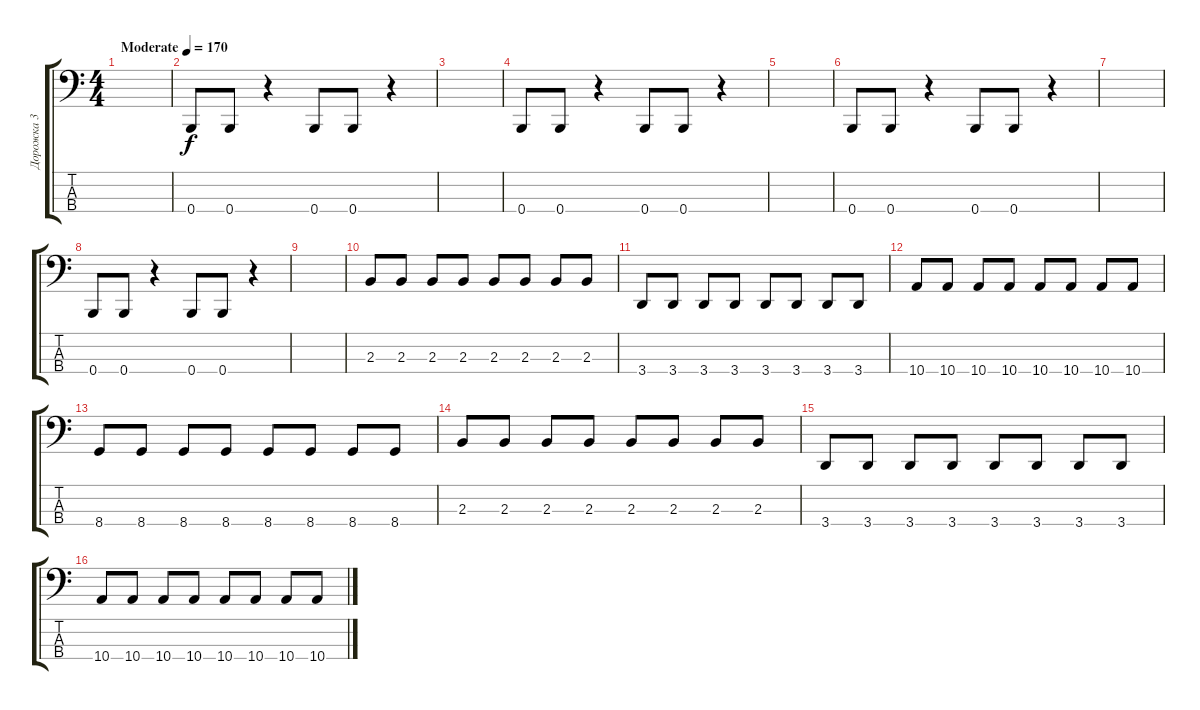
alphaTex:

\track ("Дорожка 3" "Дорожка 3") {instrument electricbasspick}
\staff {score tabs}
\tuning (G2 D2 A1 B0) {hide}
\ts (4 4)
\tempo (170 "Moderate")
\clef f4
\ks c
|
0.4.8 0.4.8 r.4 0.4.8 0.4.8 r.4 |
|
0.4.8 0.4.8 r.4 0.4.8 0.4.8 r.4 |
|
0.4.8 0.4.8 r.4 0.4.8 0.4.8 r.4 |
|
0.4.8 0.4.8 r.4 0.4.8 0.4.8 r.4 |
|
2.3.8 2.3.8 2.3.8 2.3.8 2.3.8 2.3.8 2.3.8 2.3.8 |
3.4.8 3.4.8 3.4.8 3.4.8 3.4.8 3.4.8 3.4.8 3.4.8 |
10.4.8 10.4.8 10.4.8 10.4.8 10.4.8 10.4.8 10.4.8 10.4.8 |
8.4.8 8.4.8 8.4.8 8.4.8 8.4.8 8.4.8 8.4.8 8.4.8 |
2.3.8 2.3.8 2.3.8 2.3.8 2.3.8 2.3.8 2.3.8 2.3.8 |
3.4.8 3.4.8 3.4.8 3.4.8 3.4.8 3.4.8 3.4.8 3.4.8 |
10.4.8 10.4.8 10.4.8 10.4.8 10.4.8 10.4.8 10.4.8 10.4.8
